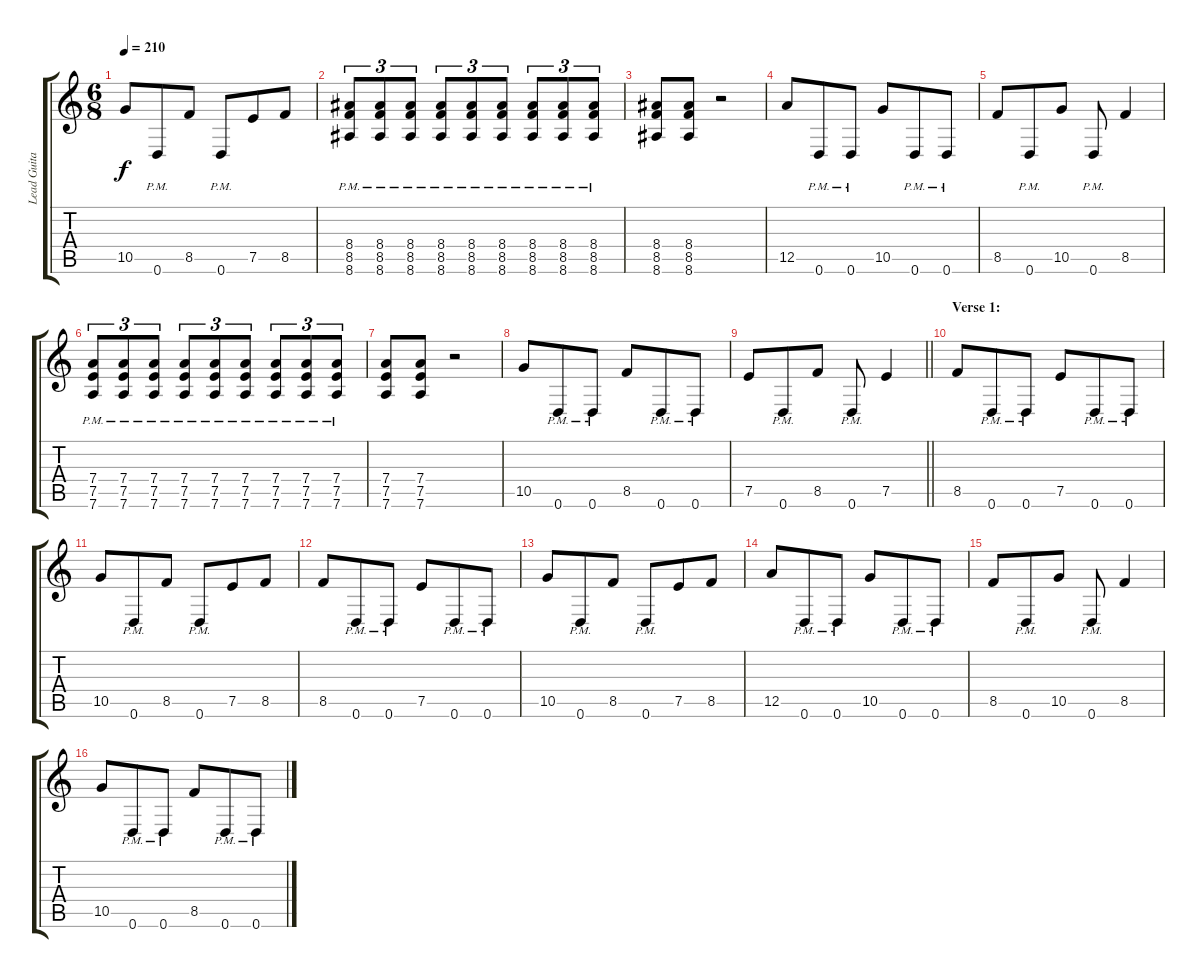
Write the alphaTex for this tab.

\track ("Lead Guitar" "Lead Guita") {instrument distortionguitar}
\staff {score tabs}
\tuning (E4 B3 G3 D3 A2 D2) {hide}
\ts (6 8)
\tempo 210
\clef g2
\ks c
10.5.8{dy f} 0.6{pm}.8 8.5.8 0.6{pm}.8 7.5.8 8.5.8 |
(8.4{pm} 8.5{pm} 8.6{pm}).8{tu (3 2)} (8.4{pm} 8.5{pm} 8.6{pm}).8{tu (3 2)} (8.4{pm} 8.5{pm} 8.6{pm}).8{tu (3 2)} (8.4{pm} 8.5{pm} 8.6{pm}).8{tu (3 2)} (8.4{pm} 8.5{pm} 8.6{pm}).8{tu (3 2)} (8.4{pm} 8.5{pm} 8.6{pm}).8{tu (3 2)} (8.4{pm} 8.5{pm} 8.6{pm}).8{tu (3 2)} (8.4{pm} 8.5{pm} 8.6{pm}).8{tu (3 2)} (8.4{pm} 8.5{pm} 8.6{pm}).8{tu (3 2)} |
(8.4 8.5 8.6).8 (8.4 8.5 8.6).8 r.2 |
12.5.8 0.6{pm}.8 0.6{pm}.8 10.5.8 0.6{pm}.8 0.6{pm}.8 |
8.5.8 0.6{pm}.8 10.5.8 0.6{pm}.8 8.5.4 |
(7.4{pm} 7.5{pm} 7.6{pm}).8{tu (3 2)} (7.4{pm} 7.5{pm} 7.6{pm}).8{tu (3 2)} (7.4{pm} 7.5{pm} 7.6{pm}).8{tu (3 2)} (7.4{pm} 7.5{pm} 7.6{pm}).8{tu (3 2)} (7.4{pm} 7.5{pm} 7.6{pm}).8{tu (3 2)} (7.4{pm} 7.5{pm} 7.6{pm}).8{tu (3 2)} (7.4{pm} 7.5{pm} 7.6{pm}).8{tu (3 2)} (7.4{pm} 7.5{pm} 7.6{pm}).8{tu (3 2)} (7.4{pm} 7.5{pm} 7.6{pm}).8{tu (3 2)} |
(7.4 7.5 7.6).8 (7.4 7.5 7.6).8 r.2 |
10.5.8 0.6{pm}.8 0.6{pm}.8 8.5.8 0.6{pm}.8 0.6{pm}.8 |
\barLineRight lightlight
7.5.8 0.6{pm}.8 8.5.8 0.6{pm}.8 7.5.4 |
\section ("" "Verse 1:")
8.5.8 0.6{pm}.8 0.6{pm}.8 7.5.8 0.6{pm}.8 0.6{pm}.8 |
10.5.8 0.6{pm}.8 8.5.8 0.6{pm}.8 7.5.8 8.5.8 |
8.5.8 0.6{pm}.8 0.6{pm}.8 7.5.8 0.6{pm}.8 0.6{pm}.8 |
10.5.8 0.6{pm}.8 8.5.8 0.6{pm}.8 7.5.8 8.5.8 |
12.5.8 0.6{pm}.8 0.6{pm}.8 10.5.8 0.6{pm}.8 0.6{pm}.8 |
8.5.8 0.6{pm}.8 10.5.8 0.6{pm}.8 8.5.4 |
10.5.8 0.6{pm}.8 0.6{pm}.8 8.5.8 0.6{pm}.8 0.6{pm}.8
